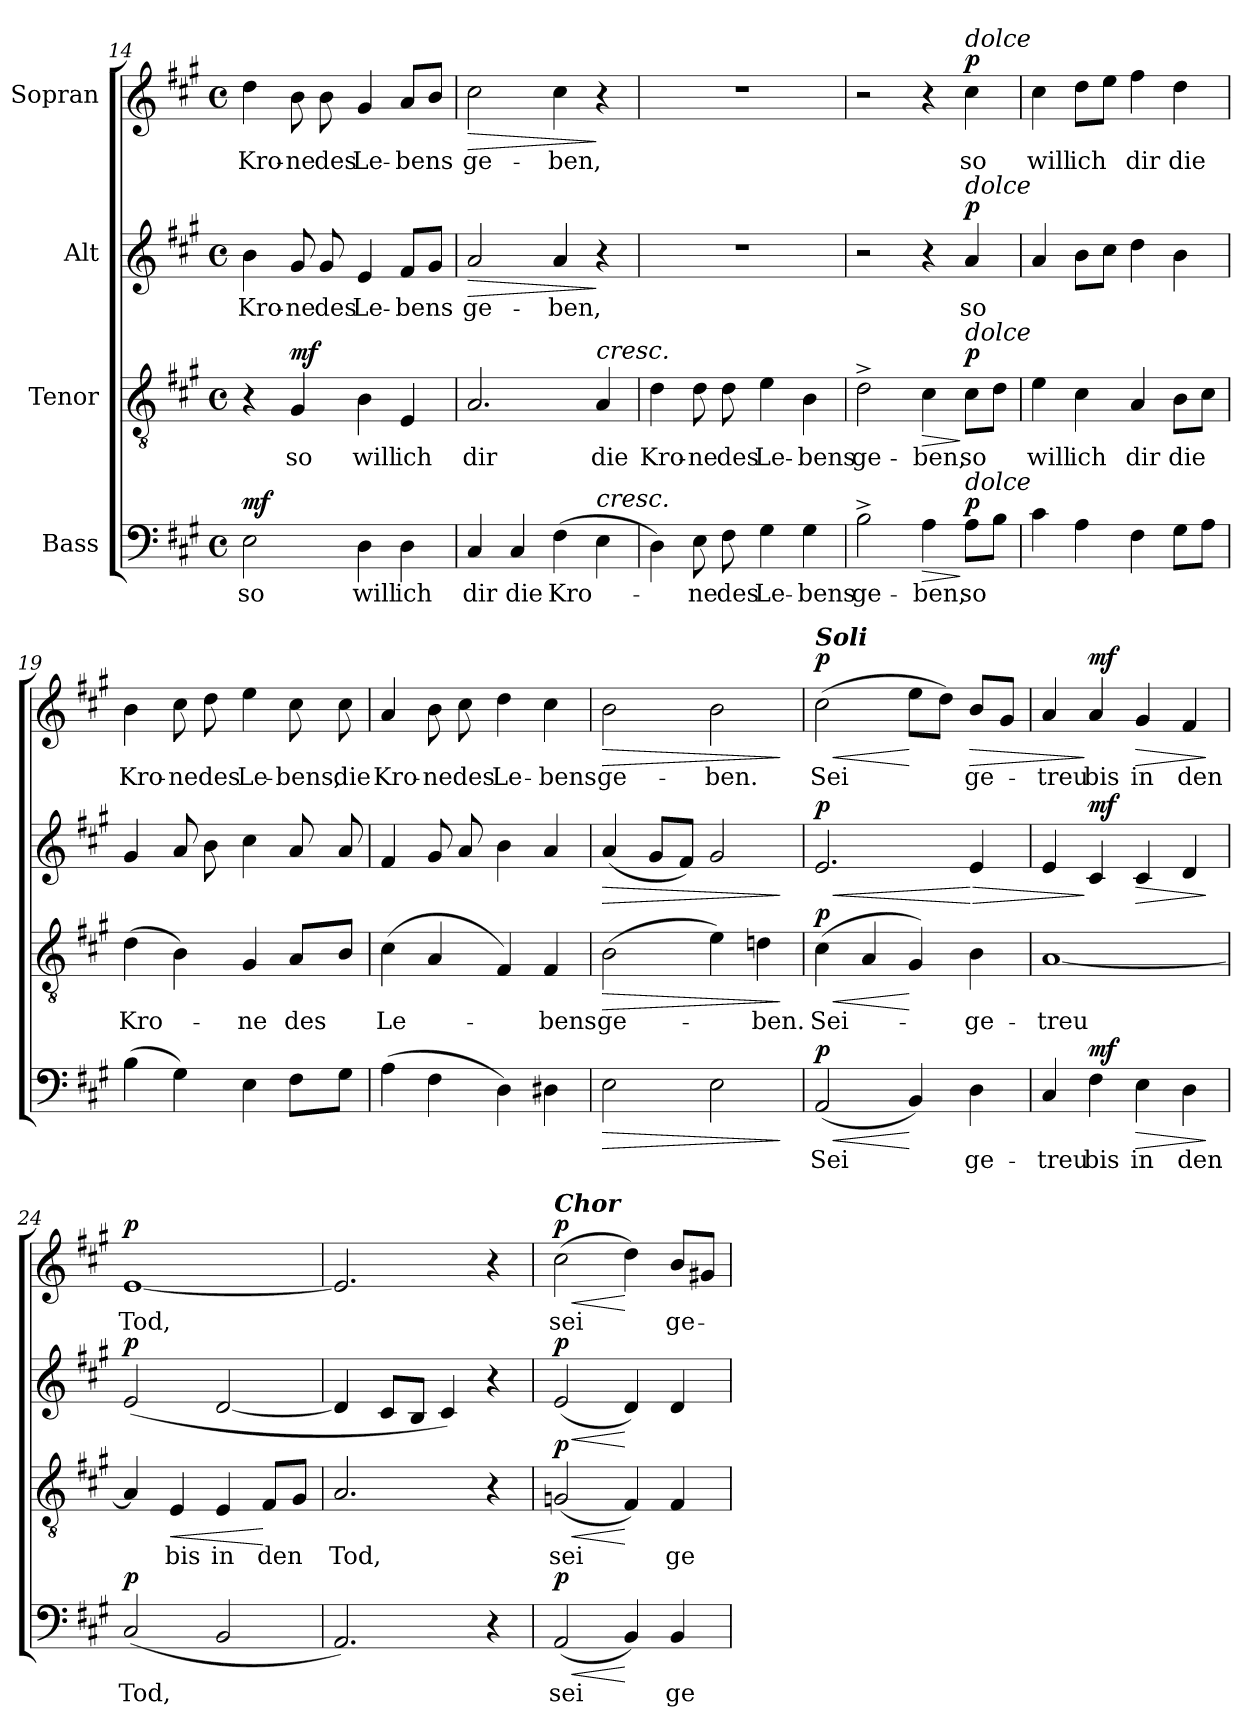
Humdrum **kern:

**kern	**text	**dynam	**kern	**text	**dynam	**kern	**text	**dynam	**kern	**text	**dynam
*part4	*part4	*part4	*part3	*part3	*part3	*part2	*part2	*part2	*part1	*part1	*part1
*staff4	*staff4	*staff4	*staff3	*staff3	*staff3	*staff2	*staff2	*staff2	*staff1	*staff1	*staff1
*I"Bass	*	*	*I"Tenor	*	*	*I"Alt	*	*	*I"Sopran	*	*
!!LO:LB:g=z
*clefF4	*	*	*clefGv2	*	*	*clefG2	*	*	*clefG2	*	*
*k[f#c#g#]	*	*	*k[f#c#g#]	*	*	*k[f#c#g#]	*	*	*k[f#c#g#]	*	*
*M4/4	*	*	*M4/4	*	*	*M4/4	*	*	*M4/4	*	*
*met(c)	*	*	*met(c)	*	*	*met(c)	*	*	*met(c)	*	*
=14	=14	=14	=14	=14	=14	=14	=14	=14	=14	=14	=14
!	!LO:LY:b	!LO:DY:a	!	!	!	!	!LO:LY:b	!	!	!LO:LY:b	!
2E\	so	mf	4r	.	.	4b\	Kro-	.	4dd\	Kro-	.
!	!	!	!	!LO:LY:b	!LO:DY:a	!	!LO:LY:b	!	!	!LO:LY:b	!
.	.	.	4G#/	so	mf	8g#/	-ne	.	8b\	-ne	.
!	!	!	!	!	!	!	!LO:LY:b	!	!	!LO:LY:b	!
.	.	.	.	.	.	8g#/	des	.	8b\	des	.
!	!LO:LY:b	!	!	!LO:LY:b	!	!	!LO:LY:b	!	!	!LO:LY:b	!
4D\	will	.	4B\	will	.	4e/	Le-	.	4g#/	Le-	.
!	!LO:LY:b	!	!	!LO:LY:b	!	!	!LO:LY:b	!	!	!LO:LY:b	!
4D\	ich	.	4E/	ich	.	8f#/L	-bens	.	8a/L	-bens	.
.	.	.	.	.	.	8g#/J	.	.	8b/J	.	.
=15	=15	=15	=15	=15	=15	=15	=15	=15	=15	=15	=15
!	!LO:LY:b	!	!	!LO:LY:b	!	!	!LO:LY:b	!LO:HP:b	!	!LO:LY:b	!LO:HP:b
4C#/	dir	.	2.A/	dir	.	2a/	ge-	>	2cc#\	ge-	>
!	!LO:LY:b	!	!	!	!	!	!	!	!	!	!
4C#/	die	.	.	.	.	.	.	.	.	.	.
!	!LO:LY:b	!	!	!	!	!	!LO:LY:b	!	!	!LO:LY:b	!
(4F#\	Kro-	.	.	.	.	4a/	-ben,	.	4cc#\	-ben,	.
!	!	!	!LO:TX:a:i:t=cresc.	!	!	!	!	!	!	!	!
!LO:TX:a:i:t=cresc.	!	!	!	!	!	!	!	!	!	!	!
!	!	!	!	!LO:LY:b	!	!	!	!	!	!	!
4E\	.	.	4A/	die	.	4r	.	]	4r	.	]
=16	=16	=16	=16	=16	=16	=16	=16	=16	=16	=16	=16
!	!	!	!	!LO:LY:b	!	!	!	!	!	!	!
4D\)	.	.	4d\	Kro-	.	1r	.	.	1r	.	.
!	!LO:LY:b	!	!	!LO:LY:b	!	!	!	!	!	!	!
8E\	-ne	.	8d\	-ne	.	.	.	.	.	.	.
!	!LO:LY:b	!	!	!LO:LY:b	!	!	!	!	!	!	!
8F#\	des	.	8d\	des	.	.	.	.	.	.	.
!	!LO:LY:b	!	!	!LO:LY:b	!	!	!	!	!	!	!
4G#\	Le-	.	4e\	Le-	.	.	.	.	.	.	.
!	!LO:LY:b	!	!	!LO:LY:b	!	!	!	!	!	!	!
4G#\	-bens	.	4B\	-bens	.	.	.	.	.	.	.
=17	=17	=17	=17	=17	=17	=17	=17	=17	=17	=17	=17
!	!LO:LY:b	!	!	!LO:LY:b	!	!	!	!	!	!	!
2B^\	ge-	.	2d^\	ge-	.	2r	.	.	2r	.	.
!	!LO:LY:b	!LO:HP:b	!	!LO:LY:b	!LO:HP:b	!	!	!	!	!	!
4A\	-ben,	>	4c#\	-ben,	>	4r	.	.	4r	.	.
!	!	!	!	!	!	!	!	!	!LO:TX:a:i:t=dolce	!	!
!	!	!	!	!	!	!LO:TX:a:i:t=dolce	!	!	!	!	!
!	!	!	!LO:TX:a:i:t=dolce	!	!	!	!	!	!	!	!
!LO:TX:a:i:t=dolce	!	!	!	!	!	!	!	!	!	!	!
!	!LO:LY:b	!LO:DY:n=1:a	!	!LO:LY:b	!LO:DY:n=1:a	!	!LO:LY:b	!LO:DY:a	!	!LO:LY:b	!LO:DY:a
8A\L	so	] p	8c#\L	so	] p	4a/	so	p	4cc#\	so	p
8B\J	.	.	8d\J	.	.	.	.	.	.	.	.
!!LO:PB:g=z
=18	=18	=18	=18	=18	=18	=18	=18	=18	=18	=18	=18
!	!	!	!	!LO:LY:b	!	!	!	!	!	!LO:LY:b	!
4c#\	.	.	4e\	will	.	4a/	.	.	4cc#\	will	.
!	!	!	!	!LO:LY:b	!	!	!	!	!	!LO:LY:b	!
4A\	.	.	4c#\	ich	.	8b\L	.	.	8dd\L	ich	.
.	.	.	.	.	.	8cc#\J	.	.	8ee\J	.	.
!	!	!	!	!LO:LY:b	!	!	!	!	!	!LO:LY:b	!
4F#\	.	.	4A/	dir	.	4dd\	.	.	4ff#\	dir	.
!	!	!	!	!LO:LY:b	!	!	!	!	!	!LO:LY:b	!
8G#\L	.	.	8B\L	die	.	4b\	.	.	4dd\	die	.
8A\J	.	.	8c#\J	.	.	.	.	.	.	.	.
=19	=19	=19	=19	=19	=19	=19	=19	=19	=19	=19	=19
!	!	!	!	!LO:LY:b	!	!	!	!	!	!LO:LY:b	!
(4B\	.	.	(4d\	Kro-	.	4g#/	.	.	4b\	Kro-	.
!	!	!	!	!	!	!	!	!	!	!LO:LY:b	!
4G#\)	.	.	4B\)	.	.	8a/	.	.	8cc#\	-ne	.
!	!	!	!	!	!	!	!	!	!	!LO:LY:b	!
.	.	.	.	.	.	8b\	.	.	8dd\	des	.
!	!	!	!	!LO:LY:b	!	!	!	!	!	!LO:LY:b	!
4E\	.	.	4G#/	-ne	.	4cc#\	.	.	4ee\	Le-	.
!	!	!	!	!LO:LY:b	!	!	!	!	!	!LO:LY:b	!
8F#\L	.	.	8A/L	des	.	8a/	.	.	8cc#\	-bens,	.
!	!	!	!	!	!	!	!	!	!	!LO:LY:b	!
8G#\J	.	.	8B/J	.	.	8a/	.	.	8cc#\	die	.
=20	=20	=20	=20	=20	=20	=20	=20	=20	=20	=20	=20
!	!	!	!	!LO:LY:b	!	!	!	!	!	!LO:LY:b	!
(4A\	.	.	(4c#\	Le-	.	4f#/	.	.	4a/	Kro-	.
!	!	!	!	!	!	!	!	!	!	!LO:LY:b	!
4F#\	.	.	4A/	.	.	8g#/	.	.	8b\	-ne	.
!	!	!	!	!	!	!	!	!	!	!LO:LY:b	!
.	.	.	.	.	.	8a/	.	.	8cc#\	des	.
!	!	!	!	!	!	!	!	!	!	!LO:LY:b	!
4D\)	.	.	4F#/)	.	.	4b\	.	.	4dd\	Le-	.
!	!	!	!	!LO:LY:b	!	!	!	!	!	!LO:LY:b	!
4D#X\	.	.	4F#/	-bens	.	4a/	.	.	4cc#\	-bens	.
=21	=21	=21	=21	=21	=21	=21	=21	=21	=21	=21	=21
!	!	!LO:HP:b	!	!LO:LY:b	!LO:HP:b	!	!	!LO:HP:b	!	!LO:LY:b	!LO:HP:b
2E\	.	>	(2B\	ge-	>	(4a/	.	>	2b\	ge-	>
.	.	.	.	.	.	8g#/L	.	.	.	.	.
.	.	.	.	.	.	8f#/J)	.	.	.	.	.
!	!	!	!	!	!	!	!	!	!	!LO:LY:b	!
2E\	.	.	4e\)	.	.	2g#/	.	.	2b\	-ben.	.
!	!	!	!	!LO:LY:b	!	!	!	!	!	!	!
.	.	.	4dn\	-ben.	.	.	.	.	.	.	.
.	.	]	.	.	]	.	.	]	.	.	]
!!LO:LB:g=z
=22	=22	=22	=22	=22	=22	=22	=22	=22	=22	=22	=22
!	!	!	!	!	!	!	!	!	!LO:TX:a:Bi:t=Soli	!	!
!	!LO:LY:b	!LO:HP:b	!	!LO:LY:b	!LO:HP:b	!	!	!LO:HP:b	!	!LO:LY:b	!LO:HP:b
!	!	!LO:DY:n=1:a	!	!	!LO:DY:n=1:a	!	!	!LO:DY:n=1:a	!	!	!LO:DY:n=1:a
(2AA/	Sei	< p	(4c#\	Sei-	< p	2.e/	.	< p	(2cc#\	Sei	< p
.	.	.	4A/	.	.	.	.	.	.	.	.
4BB/)	.	[	4G#/)	.	[	.	.	.	8ee\L	.	[
.	.	.	.	.	.	.	.	.	8dd\J)	.	.
!	!LO:LY:b	!	!	!LO:LY:b	!	!	!	!LO:HP:n=1:b	!	!LO:LY:b	!LO:HP:b
4D\	ge-	.	4B\	-ge-	.	4e/	.	[ >	8b/L	ge-	>
.	.	.	.	.	.	.	.	.	8g#/J	.	.
=23	=23	=23	=23	=23	=23	=23	=23	=23	=23	=23	=23
!	!LO:LY:b	!	!	!LO:LY:b	!	!	!	!	!	!LO:LY:b	!
4C#/	-treu	.	[1A	-treu	.	4e/	.	.	4a/	-treu	.
!	!LO:LY:b	!LO:DY:a	!	!	!	!	!	!LO:DY:n=1:a	!	!LO:LY:b	!LO:DY:n=1:a
4F#\	bis	mf	.	.	.	4c#/	.	] mf	4a/	bis	] mf
!	!LO:LY:b	!LO:HP:b	!	!	!	!	!	!LO:HP:b	!	!LO:LY:b	!LO:HP:b
4E\	in	>	.	.	.	4c#/	.	>	4g#/	in	>
!	!LO:LY:b	!	!	!	!	!	!	!	!	!LO:LY:b	!
4D\	den	.	.	.	.	4d/	.	.	4f#/	den	.
.	.	]	.	.	.	.	.	]	.	.	]
=24	=24	=24	=24	=24	=24	=24	=24	=24	=24	=24	=24
!	!LO:LY:b	!LO:DY:a	!	!	!	!	!	!LO:DY:a	!	!LO:LY:b	!LO:DY:a
(2C#/	Tod,	p	4A/]	.	.	(2e/	.	p	[1e	Tod,	p
!	!	!	!	!LO:LY:b	!LO:HP:b	!	!	!	!	!	!
.	.	.	4E/	bis	<	.	.	.	.	.	.
!	!	!	!	!LO:LY:b	!	!	!	!	!	!	!
2BB/	.	.	4E/	in	.	[2d/	.	.	.	.	.
!	!	!	!	!LO:LY:b	!	!	!	!	!	!	!
.	.	.	8F#/L	den	[	.	.	.	.	.	.
.	.	.	8G#/J	.	.	.	.	.	.	.	.
=25	=25	=25	=25	=25	=25	=25	=25	=25	=25	=25	=25
!	!	!	!	!LO:LY:b	!	!	!	!	!	!	!
2.AA/)	.	.	2.A/	Tod,	.	4d/]	.	.	2.e/]	.	.
.	.	.	.	.	.	8c#/L	.	.	.	.	.
.	.	.	.	.	.	8B/J	.	.	.	.	.
.	.	.	.	.	.	4c#/)	.	.	.	.	.
4r	.	.	4r	.	.	4r	.	.	4r	.	.
=26	=26	=26	=26	=26	=26	=26	=26	=26	=26	=26	=26
!	!	!	!	!	!	!	!	!	!LO:TX:a:Bi:t=Chor	!	!
!	!LO:LY:b	!LO:HP:b	!	!LO:LY:b	!LO:HP:b	!	!	!LO:HP:b	!	!LO:LY:b	!LO:HP:b
!	!	!LO:DY:n=1:a	!	!	!LO:DY:n=1:a	!	!	!LO:DY:n=1:a	!	!	!LO:DY:n=1:a
(2AA/	sei	< p	(2Gn/	sei	< p	(2e/	.	< p	(2cc#\	sei	< p
4BB/)	.	[	4F#/)	.	[	4d/)	.	[	4dd\)	.	[
!	!LO:LY:b	!	!	!LO:LY:b	!	!	!	!	!	!LO:LY:b	!
4BB/	ge-	.	4F#/	ge-	.	4d/	.	.	8b/L	ge-	.
.	.	.	.	.	.	.	.	.	8g#X/J	.	.
=	=	=	=	=	=	=	=	=	=	=	=
*-	*-	*-	*-	*-	*-	*-	*-	*-	*-	*-	*-
